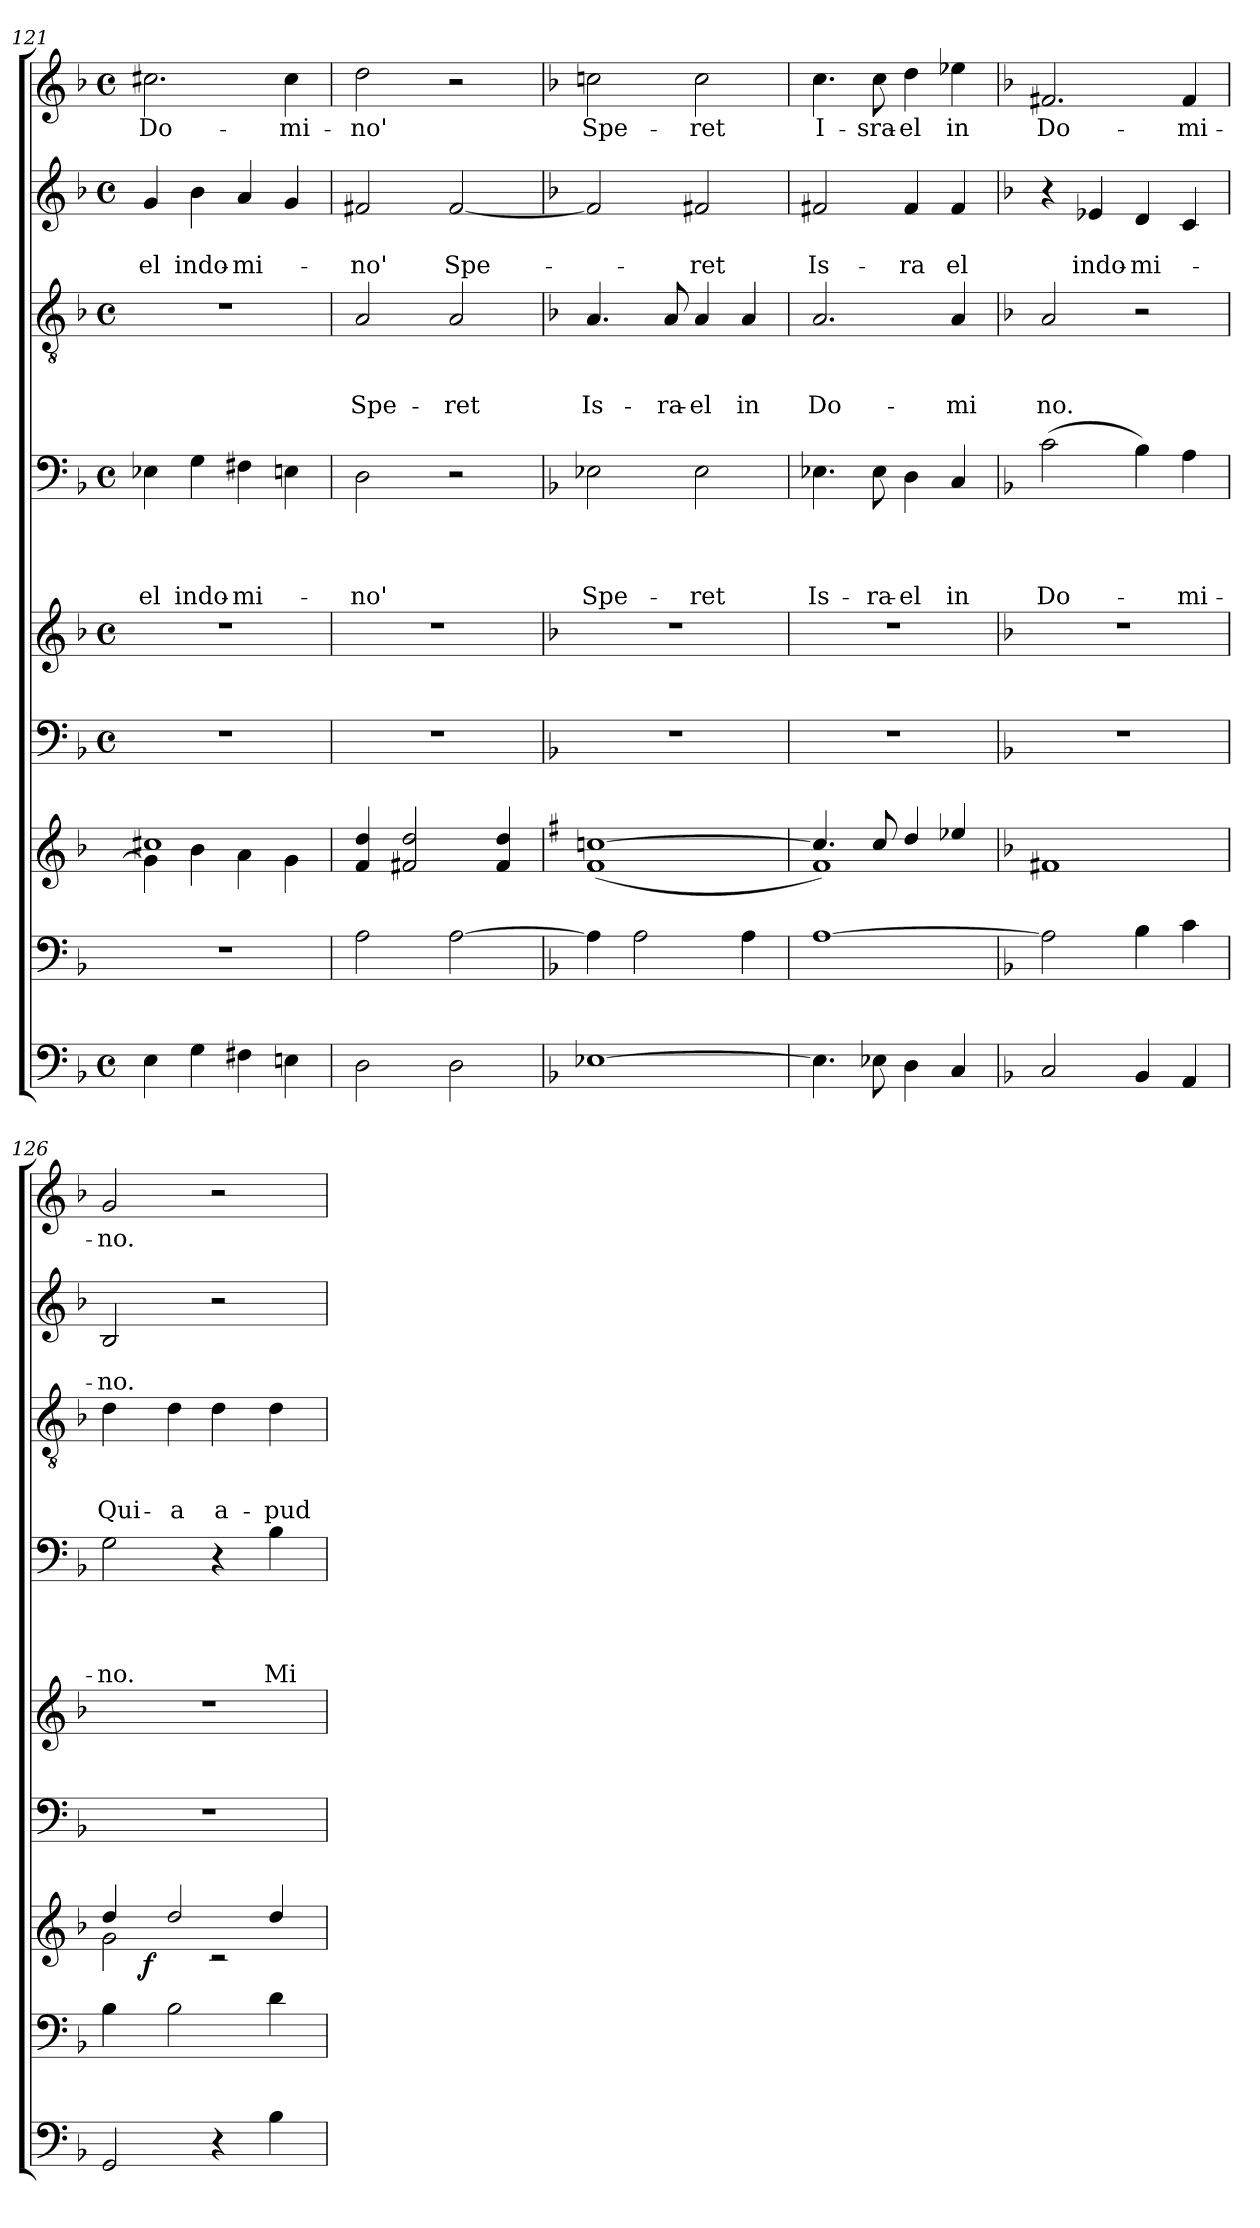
**kern	**kern	**kern	**dynam	**kern	**kern	**kern	**text	**text	**text	**text	**kern	**text	**text	**text	**kern	**text	**text	**kern	**text
*part8	*part7	*part6	*part6	*part5	*part5	*part4	*part4	*part4	*part4	*part4	*part3	*part3	*part3	*part3	*part2	*part2	*part2	*part1	*part1
*staff9	*staff8	*staff7	*staff7	*staff6	*staff5	*staff4	*staff4	*staff4	*staff4	*staff4	*staff3	*staff3	*staff3	*staff3	*staff2	*staff2	*staff2	*staff1	*staff1
*clefF4	*clefF4	*clefG2	*	*clefF4	*clefG2	*clefF4	*	*	*	*	*clefGv2	*	*	*	*clefG2	*	*	*clefG2	*
*k[b-]	*k[b-]	*k[b-]	*	*k[b-]	*k[b-]	*k[b-]	*	*	*	*	*k[b-]	*	*	*	*k[b-]	*	*	*k[b-]	*
*F:	*F:	*F:	*	*F:	*F:	*F:	*	*	*	*	*F:	*	*	*	*F:	*	*	*F:	*
*M4/4	*	*	*	*M4/4	*M4/4	*M4/4	*	*	*	*	*M4/4	*	*	*	*M4/4	*	*	*M4/4	*
*met(c)	*	*	*	*met(c)	*met(c)	*met(c)	*	*	*	*	*met(c)	*	*	*	*met(c)	*	*	*met(c)	*
=121	=121	=121	=121	=121	=121	=121	=121	=121	=121	=121	=121	=121	=121	=121	=121	=121	=121	=121	=121
*	*	*^	*	*	*	*	*	*	*	*	*	*	*	*	*	*	*	*	*
!	!	!	!	!	!	!	!	!	!	!	!LO:LY:b	!	!	!	!	!	!	!LO:LY:b	!	!LO:LY:b
4E\	1r	1cc#X	4g\]	.	1r	1r	4E-X\	.	.	.	-el	1r	.	.	.	4g/	.	-el	2.cc#X\	Do-
!	!	!	!	!	!	!	!	!	!	!	!LO:LY:b	!	!	!	!	!	!	!LO:LY:b	!	!
4G\	.	.	4b-\	.	.	.	4G\	.	.	.	indo-	.	.	.	.	4b-\	.	indo-	.	.
!	!	!	!	!	!	!	!	!	!	!	!LO:LY:b	!	!	!	!	!	!	!LO:LY:b	!	!
4F#X\	.	.	4a\	.	.	.	4F#X\	.	.	.	-mi-	.	.	.	.	4a/	.	-mi-	.	.
!	!	!	!	!	!	!	!	!	!	!	!	!	!	!	!	!	!	!	!	!LO:LY:b
4En\	.	.	4g\	.	.	.	4En\	.	.	.	.	.	.	.	.	4g/	.	.	4cc#\	-mi-
=122	=122	=122	=122	=122	=122	=122	=122	=122	=122	=122	=122	=122	=122	=122	=122	=122	=122	=122	=122	=122
!	!	!	!	!	!	!	!	!	!	!	!LO:LY:b	!	!	!	!LO:LY:b	!	!	!LO:LY:b	!	!LO:LY:b
*	*	*v	*v	*	*	*	*	*	*	*	*	*	*	*	*	*	*	*	*	*
2D\	2A\	4f/ 4dd/	.	1r	1r	2D\	.	.	.	-no'	2A/	.	.	Spe-	2f#X/	.	-no'	2dd\	-no'
.	.	2f#X/ 2dd/	.	.	.	.	.	.	.	.	.	.	.	.	.	.	.	.	.
!	!	!	!	!	!	!	!	!	!	!	!	!	!	!LO:LY:b:rj	!	!	!LO:LY:b	!	!
2D\	[>2A\	.	.	.	.	2r	.	.	.	.	2A/	.	.	-ret	[<2f#/	.	Spe-	2r	.
.	.	4f#/ 4dd/	.	.	.	.	.	.	.	.	.	.	.	.	.	.	.	.	.
=123	=123	=123	=123	=123	=123	=123	=123	=123	=123	=123	=123	=123	=123	=123	=123	=123	=123	=123	=123
*	*	*k[f#]	*	*	*	*	*	*	*	*	*	*	*	*	*	*	*	*	*
*	*	*G:	*	*	*	*	*	*	*	*	*	*	*	*	*	*	*	*	*
!	!	!	!	!	!	!	!	!	!	!LO:LY:b	!	!	!	!LO:LY:b	!	!	!	!	!LO:LY:b
[>1E-X	4A\]	(<1f# [>1ccn	.	1r	1r	2E-X\	.	.	.	Spe-	4.A/	.	.	Is-	2f#/]	.	.	2ccn\	Spe-
.	2A\	.	.	.	.	.	.	.	.	.	.	.	.	.	.	.	.	.	.
!	!	!	!	!	!	!	!	!	!	!	!	!	!	!LO:LY:b	!	!	!	!	!
.	.	.	.	.	.	.	.	.	.	.	8A/	.	.	-ra-	.	.	.	.	.
!	!	!	!	!	!	!	!	!	!	!LO:LY:b	!	!	!	!LO:LY:b:rj	!	!	!LO:LY:b	!	!LO:LY:b
.	.	.	.	.	.	2E-\	.	.	.	-ret	4A/	.	.	-el	2f#X/	.	-ret	2cc\	-ret
!	!	!	!	!	!	!	!	!	!	!	!	!	!	!LO:LY:b	!	!	!	!	!
.	4A\	.	.	.	.	.	.	.	.	.	4A/	.	.	in	.	.	.	.	.
=124	=124	=124	=124	=124	=124	=124	=124	=124	=124	=124	=124	=124	=124	=124	=124	=124	=124	=124	=124
*	*	*^	*	*	*	*	*	*	*	*	*	*	*	*	*	*	*	*	*
!	!	!	!	!	!	!	!	!	!	!	!LO:LY:b	!	!	!	!LO:LY:b	!	!	!LO:LY:b	!	!LO:LY:b
4.E-\]	[<1A	4.cc/]	1f#)	.	1r	1r	4.E-X\	.	.	.	Is-	2.A/	.	.	Do-	2f#X/	.	Is-	4.cc\	I-
!	!	!	!	!	!	!	!	!	!	!	!LO:LY:b	!	!	!	!	!	!	!	!	!LO:LY:b
8E-X\	.	8cc/	.	.	.	.	8E-\	.	.	.	-ra-	.	.	.	.	.	.	.	8cc\	-sra-
!	!	!	!	!	!	!	!	!	!	!	!LO:LY:b:rj	!	!	!	!	!	!	!LO:LY:b	!	!LO:LY:b:rj
4D\	.	4dd/	.	.	.	.	4D\	.	.	.	-el	.	.	.	.	4f#/	.	-ra	4dd\	-el
!	!	!	!	!	!	!	!	!	!	!	!LO:LY:b	!	!	!	!LO:LY:b	!	!	!LO:LY:b	!	!LO:LY:b
4C/	.	4ee-X/	.	.	.	.	4C/	.	.	.	in	4A/	.	.	-mi	4f#/	.	el	4ee-X\	in
*	*	*v	*v	*	*	*	*	*	*	*	*	*	*	*	*	*	*	*	*	*
!!LO:LB:g=z
=125	=125	=125	=125	=125	=125	=125	=125	=125	=125	=125	=125	=125	=125	=125	=125	=125	=125	=125	=125
*	*	*k[b-]	*	*	*	*	*	*	*	*	*	*	*	*	*	*	*	*	*
*	*	*F:	*	*	*	*	*	*	*	*	*	*	*	*	*	*	*	*	*
!	!	!	!	!	!	!	!	!	!	!LO:LY:b	!	!	!	!LO:LY:b	!	!	!	!	!LO:LY:b
2C/	2A\]	1f#X	.	1r	1r	(>2c\	.	.	.	Do-	2A/	.	.	no.	4r	.	.	2.f#X/	Do-
!	!	!	!	!	!	!	!	!	!	!	!	!	!	!	!	!	!LO:LY:b	!	!
.	.	.	.	.	.	.	.	.	.	.	.	.	.	.	4e-X/	.	indo-	.	.
!	!	!	!	!	!	!	!	!	!	!	!	!	!	!	!	!	!LO:LY:b	!	!
4BB-/	4B-\	.	.	.	.	4B-\)	.	.	.	.	2r	.	.	.	4d/	.	-mi-	.	.
!	!	!	!	!	!	!	!	!	!	!LO:LY:b	!	!	!	!	!	!	!	!	!LO:LY:b
4AA/	4c\	.	.	.	.	4A\	.	.	.	-mi-	.	.	.	.	4c/	.	.	4f#/	-mi-
=126	=126	=126	=126	=126	=126	=126	=126	=126	=126	=126	=126	=126	=126	=126	=126	=126	=126	=126	=126
*	*	*^	*	*	*	*	*	*	*	*	*	*	*	*	*	*	*	*	*
!	!	!	!	!	!	!	!	!	!	!	!LO:LY:b	!	!	!	!LO:LY:b	!	!	!LO:LY:b	!	!LO:LY:b
*	*	*	*^	*	*	*	*	*	*	*	*	*	*	*	*	*	*	*	*	*
2GG/	4B-\	4dd/	2g\	8ryy	.	1r	1r	2G\	.	.	.	-no.	4d\	.	.	Qui-	2B-/	.	-no.	2g/	-no.
.	.	.	.	32ryy	.	.	.	.	.	.	.	.	.	.	.	.	.	.	.	.	.
!	!	!	!	!	!LO:DY:b	!	!	!	!	!	!	!	!	!	!	!	!	!	!	!	!
.	.	.	.	2ryy	f	.	.	.	.	.	.	.	.	.	.	.	.	.	.	.	.
!	!	!	!	!	!	!	!	!	!	!	!	!	!	!	!	!LO:LY:b:rj	!	!	!	!	!
.	2B-\	2dd/	.	.	.	.	.	.	.	.	.	.	4d\	.	.	-a	.	.	.	.	.
!	!	!	!	!	!	!	!	!	!	!	!	!	!	!	!	!LO:LY:b	!	!	!	!	!
4r	.	.	2rc	.	.	.	.	4r	.	.	.	.	4d\	.	.	a-	2r	.	.	2r	.
.	.	.	.	4ryy	.	.	.	.	.	.	.	.	.	.	.	.	.	.	.	.	.
!	!	!	!	!	!	!	!	!	!	!	!	!LO:LY:b	!	!	!	!LO:LY:b	!	!	!	!	!
4B-\	4d\	4dd/	.	.	.	.	.	4B-\	.	.	.	Mi-	4d\	.	.	-pud	.	.	.	.	.
.	.	.	.	16.ryy	.	.	.	.	.	.	.	.	.	.	.	.	.	.	.	.	.
*	*	*v	*v	*v	*	*	*	*	*	*	*	*	*	*	*	*	*	*	*	*	*
=	=	=	=	=	=	=	=	=	=	=	=	=	=	=	=	=	=	=	=
*-	*-	*-	*-	*-	*-	*-	*-	*-	*-	*-	*-	*-	*-	*-	*-	*-	*-	*-	*-
